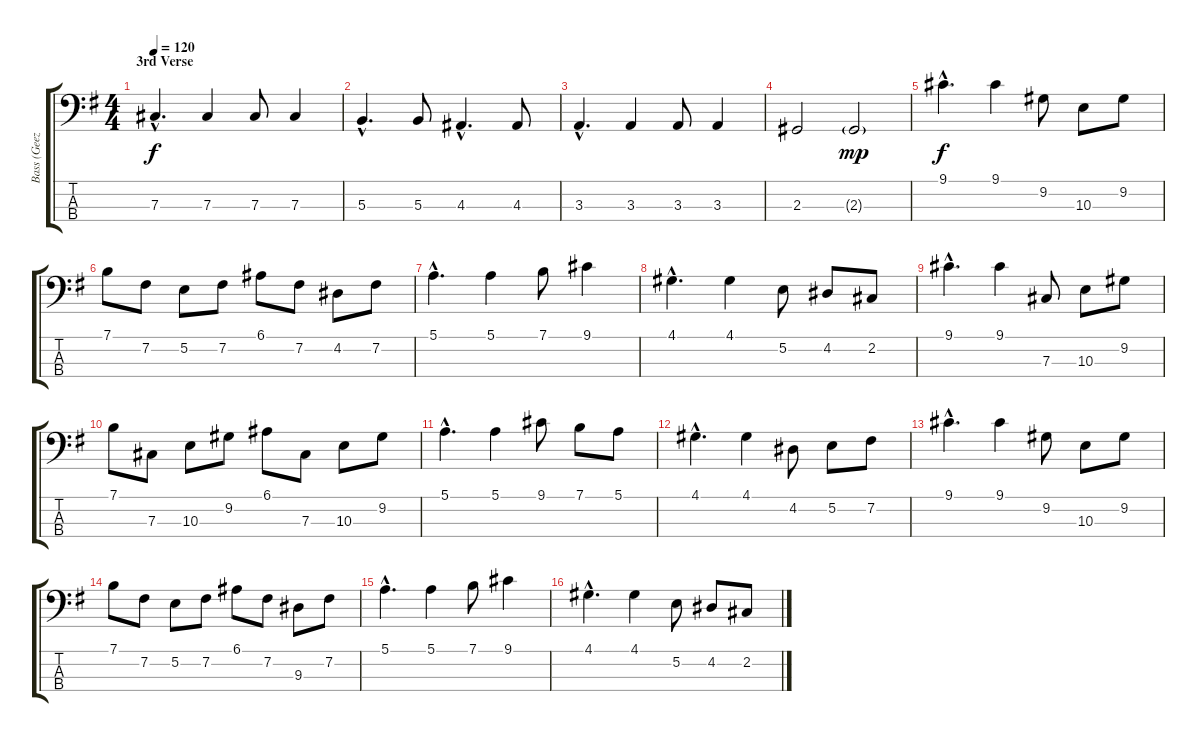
\track ("Bass (Geeze Butler)" "Bass (Geez") {instrument electricbassfinger}
\staff {score tabs}
\tuning (E2 B1 Gb1 Db1) {hide}
\ts (4 4)
\section ("" "3rd Verse")
\tempo 120
\clef f4
\ks g
7.3{hac}.4{d dy f} 7.3.4 7.3.8 7.3.4 |
5.3{hac}.4{d} 5.3.8 4.3{hac}.4{d} 4.3.8 |
3.3{hac}.4{d} 3.3.4 3.3.8 3.3.4 |
2.3.2 2.3{g}.2{dy mp} |
9.1{hac}.4{d dy f} 9.1.4 9.2.8 10.3.8 9.2.8 |
7.1.8 7.2.8 5.2.8 7.2.8 6.1.8 7.2.8 4.2.8 7.2.8 |
5.1{hac}.4{d} 5.1.4 7.1.8 9.1.4 |
4.1{hac}.4{d} 4.1.4 5.2.8 4.2.8 2.2.8 |
9.1{hac}.4{d} 9.1.4 7.3.8 10.3.8 9.2.8 |
7.1.8 7.3.8 10.3.8 9.2.8 6.1.8 7.3.8 10.3.8 9.2.8 |
5.1{hac}.4{d} 5.1.4 9.1.8 7.1.8 5.1.8 |
4.1{hac}.4{d} 4.1.4 4.2.8 5.2.8 7.2.8 |
9.1{hac}.4{d} 9.1.4 9.2.8 10.3.8 9.2.8 |
7.1.8 7.2.8 5.2.8 7.2.8 6.1.8 7.2.8 9.3.8 7.2.8 |
5.1{hac}.4{d} 5.1.4 7.1.8 9.1.4 |
4.1{hac}.4{d} 4.1.4 5.2.8 4.2.8 2.2.8
